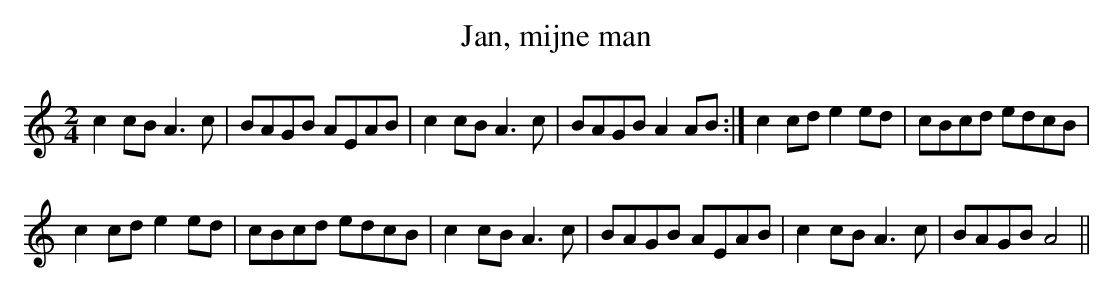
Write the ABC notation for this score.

X:1
T:Jan, mijne man
L:1/8
M:2/4
K:C major
c2 cB A3 c|BAGB AEAB|\
c2 cB A3 c|BAGB A2AB:|\
c2 cd e2ed|cBcd edcB|
c2 cd e2ed|cBcd edcB|\
c2 cB A3 c|BAGB AEAB|\
c2 cB A3 c|BAGB A4||
